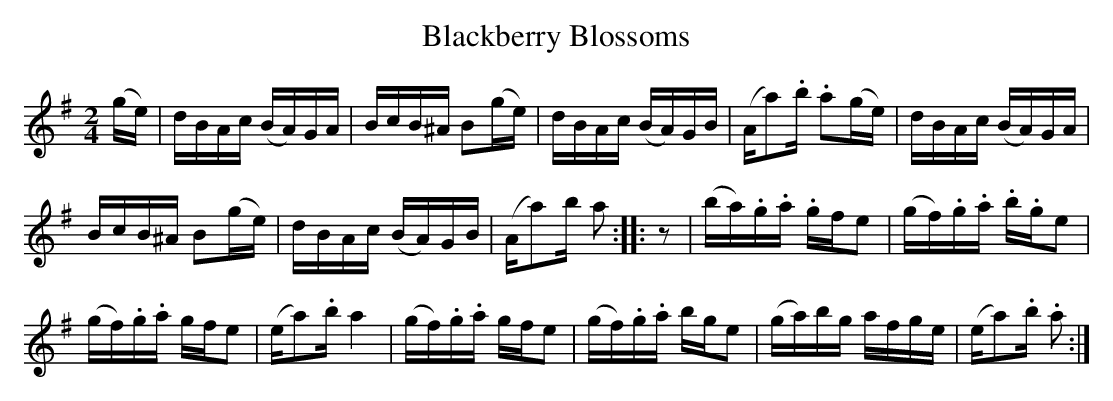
X:1
T:Blackberry Blossoms
M:2/4
L:1/16
K:G
(ge)|dBAc (BA)GA|BcB^A B2(ge)|dBAc (BA)GB|(Aa2).b .a2(ge)|dBAc (BA)GA|
BcB^A B2(ge)|dBAc (BA)GB|(Aa2)b a2::z2|(ba).g.a. gfe2|(gf).g.a .b.ge2|
(gf).g.a gfe2|(ea2).b a4|(gf).g.a gfe2|(gf).g.a bge2|(ga)bg afge|(ea2).b .a2:|
